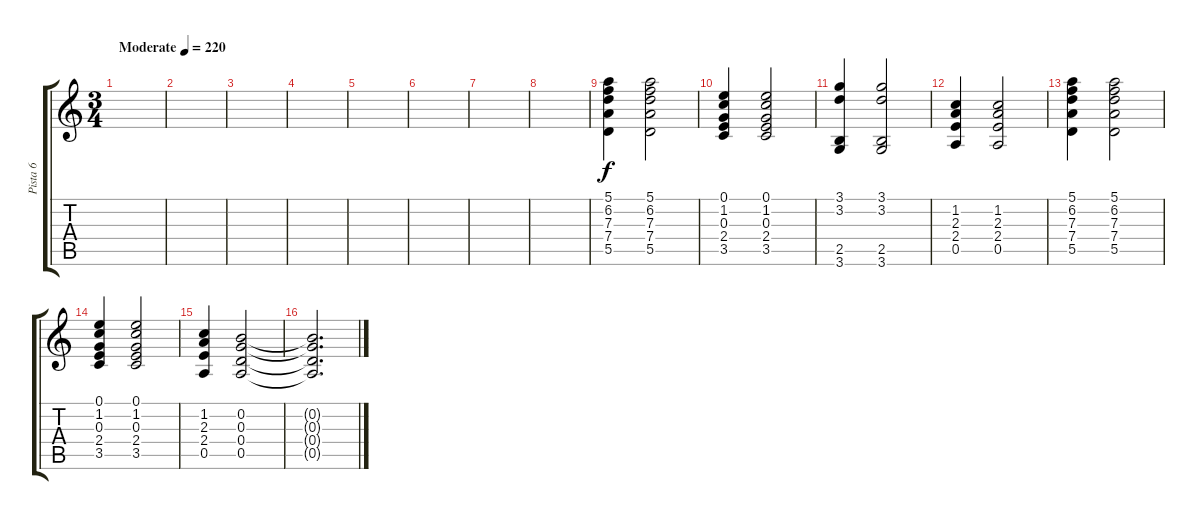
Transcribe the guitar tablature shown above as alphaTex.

\track ("Pista 6" "Pista 6") {instrument electricguitarjazz}
\staff {score tabs}
\tuning (E4 B3 G3 D3 A2 E2) {hide}
\ts (3 4)
\tempo (220 "Moderate")
\clef g2
\ks c
|
|
|
|
|
|
|
|
(5.1 6.2 7.3 7.4 5.5).4 (5.1 6.2 7.3 7.4 5.5).2 |
(0.1 1.2 0.3 2.4 3.5).4 (0.1 1.2 0.3 2.4 3.5).2 |
(3.1 3.2 2.5 3.6).4 (3.1 3.2 2.5 3.6).2 |
(1.2 2.3 2.4 0.5).4 (1.2 2.3 2.4 0.5).2 |
(5.1 6.2 7.3 7.4 5.5).4 (5.1 6.2 7.3 7.4 5.5).2 |
(0.1 1.2 0.3 2.4 3.5).4 (0.1 1.2 0.3 2.4 3.5).2 |
(1.2 2.3 2.4 0.5).4 (0.2 0.3 0.4 0.5).2 |
(0.2{t} 0.3{t} 0.4{t} 0.5{t}).2{d}
